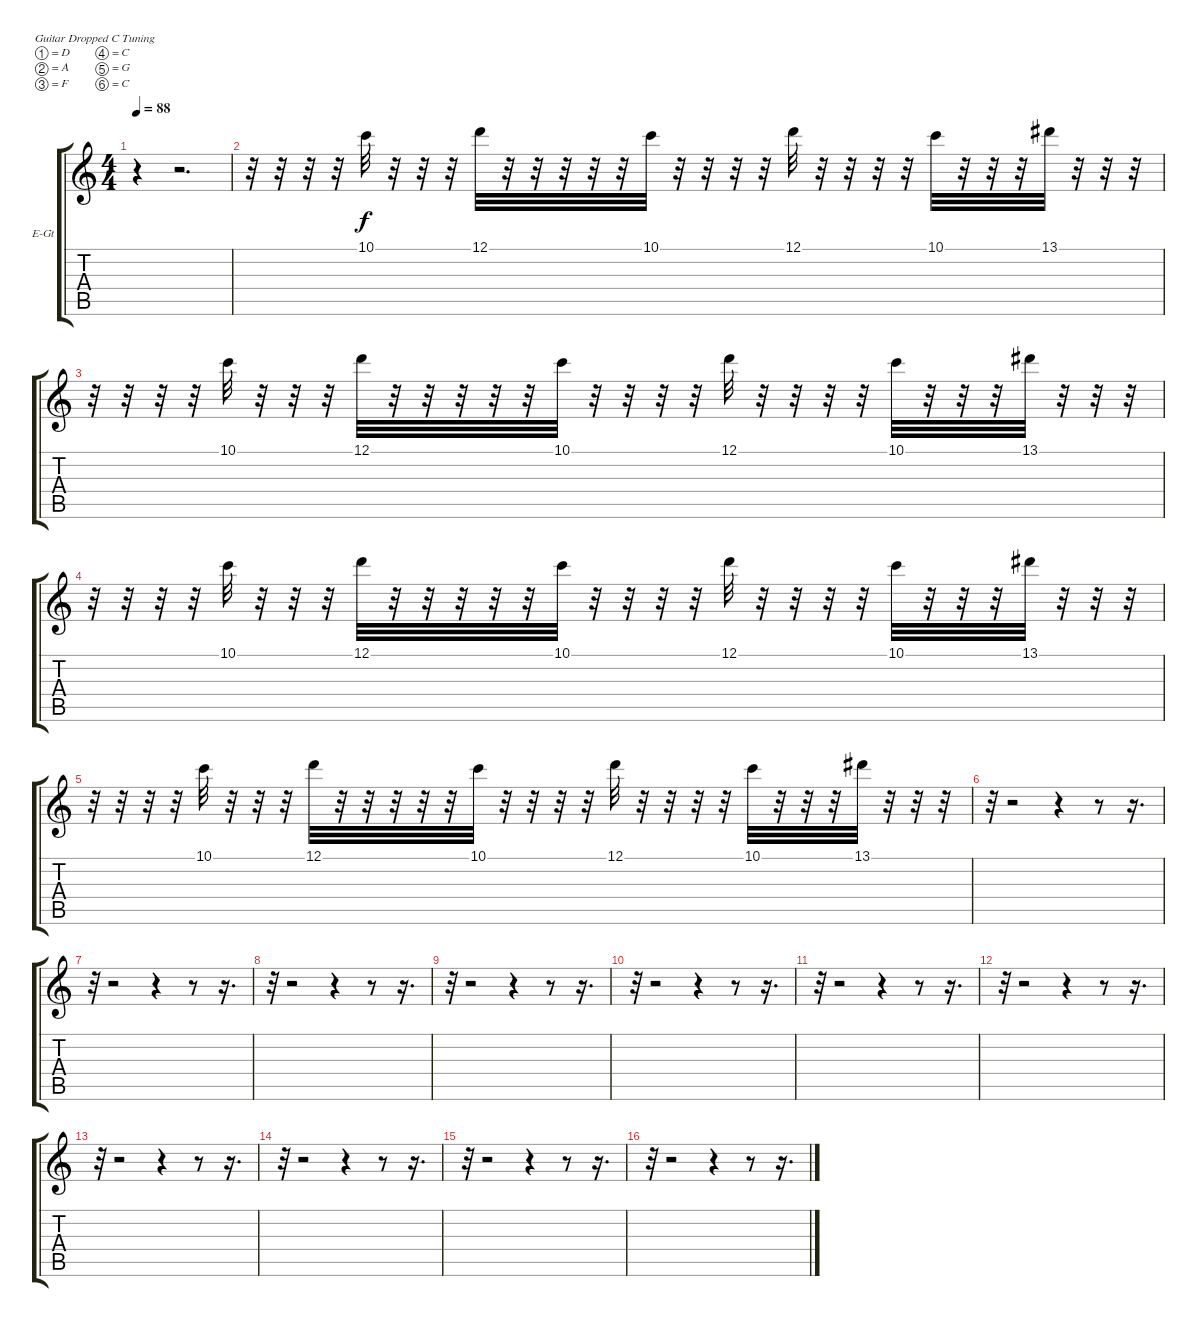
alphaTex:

\bracketExtendMode groupsimilarinstruments
\firstSystemTrackNameOrientation horizontal
\otherSystemsTrackNameOrientation horizontal
\track ("Track 3" "E-Gt") {instrument distortionguitar}
\staff {score tabs}
\tuning (D4 A3 F3 C3 G2 C2)
\ts (4 4)
\tempo 88
\clef g2
\ks c
r.4{dy f} r.2{d} |
r.32 r.32 r.32 r.32 10.1.32 r.32 r.32 r.32 12.1.32 r.32 r.32 r.32 r.32 r.32 10.1.32 r.32 r.32 r.32 r.32 12.1.32 r.32 r.32 r.32 r.32 10.1.32 r.32 r.32 r.32 13.1.32 r.32 r.32 r.32 |
r.32 r.32 r.32 r.32 10.1.32 r.32 r.32 r.32 12.1.32 r.32 r.32 r.32 r.32 r.32 10.1.32 r.32 r.32 r.32 r.32 12.1.32 r.32 r.32 r.32 r.32 10.1.32 r.32 r.32 r.32 13.1.32 r.32 r.32 r.32 |
r.32 r.32 r.32 r.32 10.1.32 r.32 r.32 r.32 12.1.32 r.32 r.32 r.32 r.32 r.32 10.1.32 r.32 r.32 r.32 r.32 12.1.32 r.32 r.32 r.32 r.32 10.1.32 r.32 r.32 r.32 13.1.32 r.32 r.32 r.32 |
r.32 r.32 r.32 r.32 10.1.32 r.32 r.32 r.32 12.1.32 r.32 r.32 r.32 r.32 r.32 10.1.32 r.32 r.32 r.32 r.32 12.1.32 r.32 r.32 r.32 r.32 10.1.32 r.32 r.32 r.32 13.1.32 r.32 r.32 r.32 |
r.32 r.2 r.4 r.8 r.16{d} |
r.32 r.2 r.4 r.8 r.16{d} |
r.32 r.2 r.4 r.8 r.16{d} |
r.32 r.2 r.4 r.8 r.16{d} |
r.32 r.2 r.4 r.8 r.16{d} |
r.32 r.2 r.4 r.8 r.16{d} |
r.32 r.2 r.4 r.8 r.16{d} |
r.32 r.2 r.4 r.8 r.16{d} |
r.32 r.2 r.4 r.8 r.16{d} |
r.32 r.2 r.4 r.8 r.16{d} |
r.32 r.2 r.4 r.8 r.16{d}
